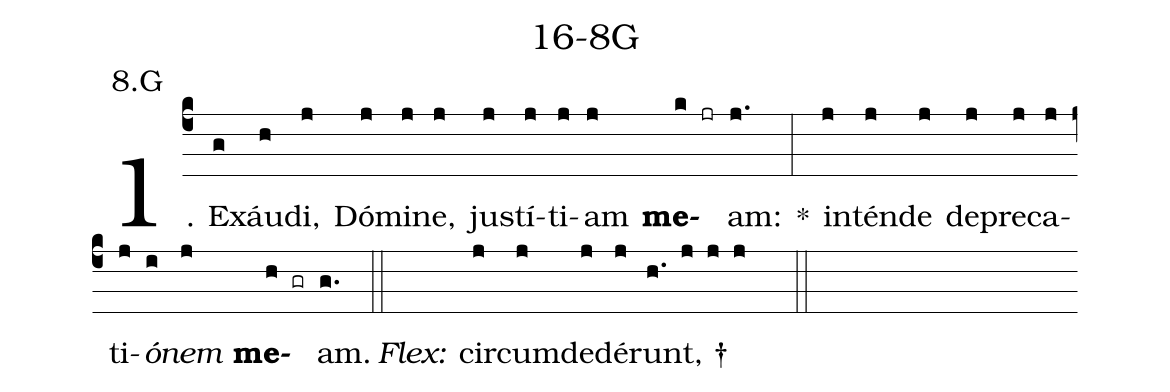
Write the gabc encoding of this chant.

name: 16-8G;
annotation: 8.G;
%%
(c4)1. Ex(g)áu(h)di,(j) Dó(j)mi(j)ne,(j) jus(j)tí(j)ti(j)am(j) <b>me</b>(k jr)am:(j.) *(:) in(j)tén(j)de(j) de(j)pre(j)ca(j)ti(j)<i>ó</i>(i)<i>nem</i>(j) <b>me</b>(h gr)am.(g.) (::)
<i>Flex:</i>()  cir(j)cum(j)de(j)dé(j)runt, †(h. j j j  ::)
